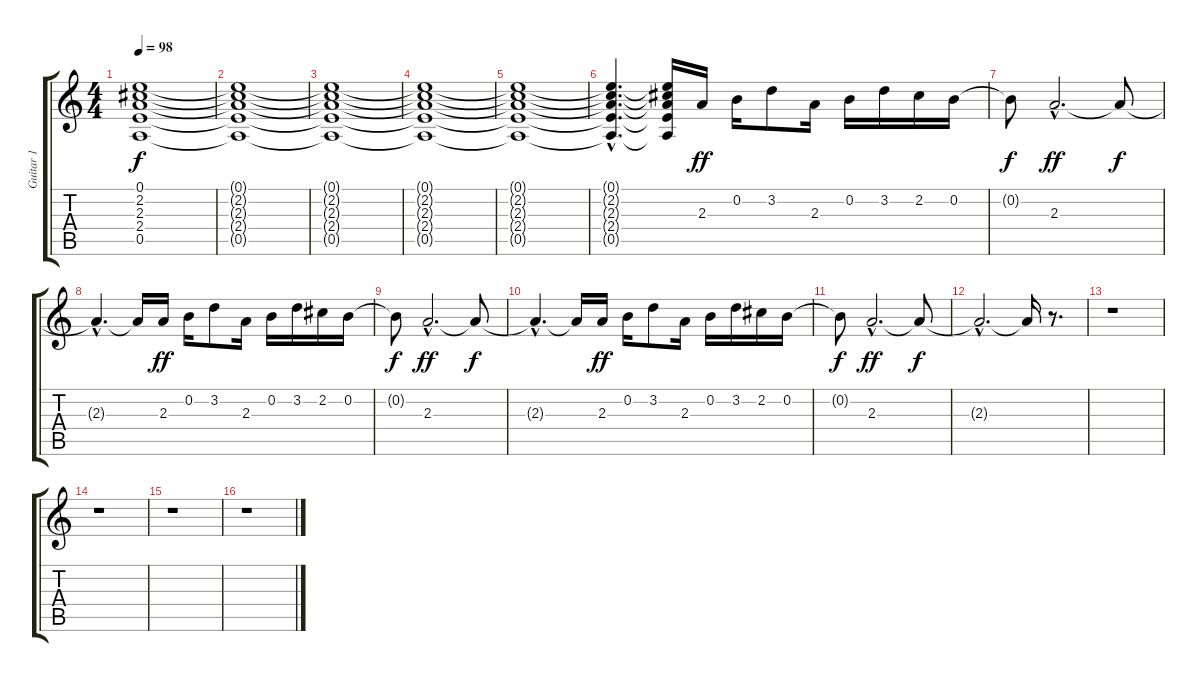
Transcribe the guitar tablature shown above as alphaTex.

\track ("Guitar 1" "Guitar 1") {instrument electricguitarjazz}
\staff {score tabs}
\tuning (E4 B3 G3 D3 A2 E2) {hide}
\ts (4 4)
\tempo 98
\clef g2
\ks c
(0.1{t} 2.2{t} 2.3{t} 2.4{t} 0.5{t}).1{dy f} |
(0.1{t} 2.2{t} 2.3{t} 2.4{t} 0.5{t}).1 |
(0.1{t} 2.2{t} 2.3{t} 2.4{t} 0.5{t}).1 |
(0.1{t} 2.2{t} 2.3{t} 2.4{t} 0.5{t}).1 |
(0.1{t} 2.2{t} 2.3{t} 2.4{t} 0.5{t}).1 |
(0.1{hac t} 2.2{hac t} 2.3{hac t} 2.4{hac t} 0.5{hac t}).4{d} (0.1{t} 2.2{t} 2.3{t} 2.4{t} 0.5{t}).16 2.3.16{dy ff instrument distortionguitar} 0.2.16 3.2.8 2.3.16 0.2.16 3.2.16 2.2.16 0.2.16 |
0.2{t}.8{dy f} 2.3{hac}.2{d dy ff} 2.3{t}.8{dy f} |
2.3{hac t}.4{d} 2.3{t}.16 2.3.16{dy ff} 0.2.16 3.2.8 2.3.16 0.2.16 3.2.16 2.2.16 0.2.16 |
0.2{t}.8{dy f} 2.3{hac}.2{d dy ff} 2.3{t}.8{dy f} |
2.3{hac t}.4{d} 2.3{t}.16 2.3.16{dy ff} 0.2.16 3.2.8 2.3.16 0.2.16 3.2.16 2.2.16 0.2.16 |
0.2{t}.8{dy f} 2.3{hac}.2{d dy ff} 2.3{t}.8{dy f} |
2.3{hac t}.2{d} 2.3{t}.16 r.8{d} |
r.1 |
r.1 |
r.1 |
r.1
